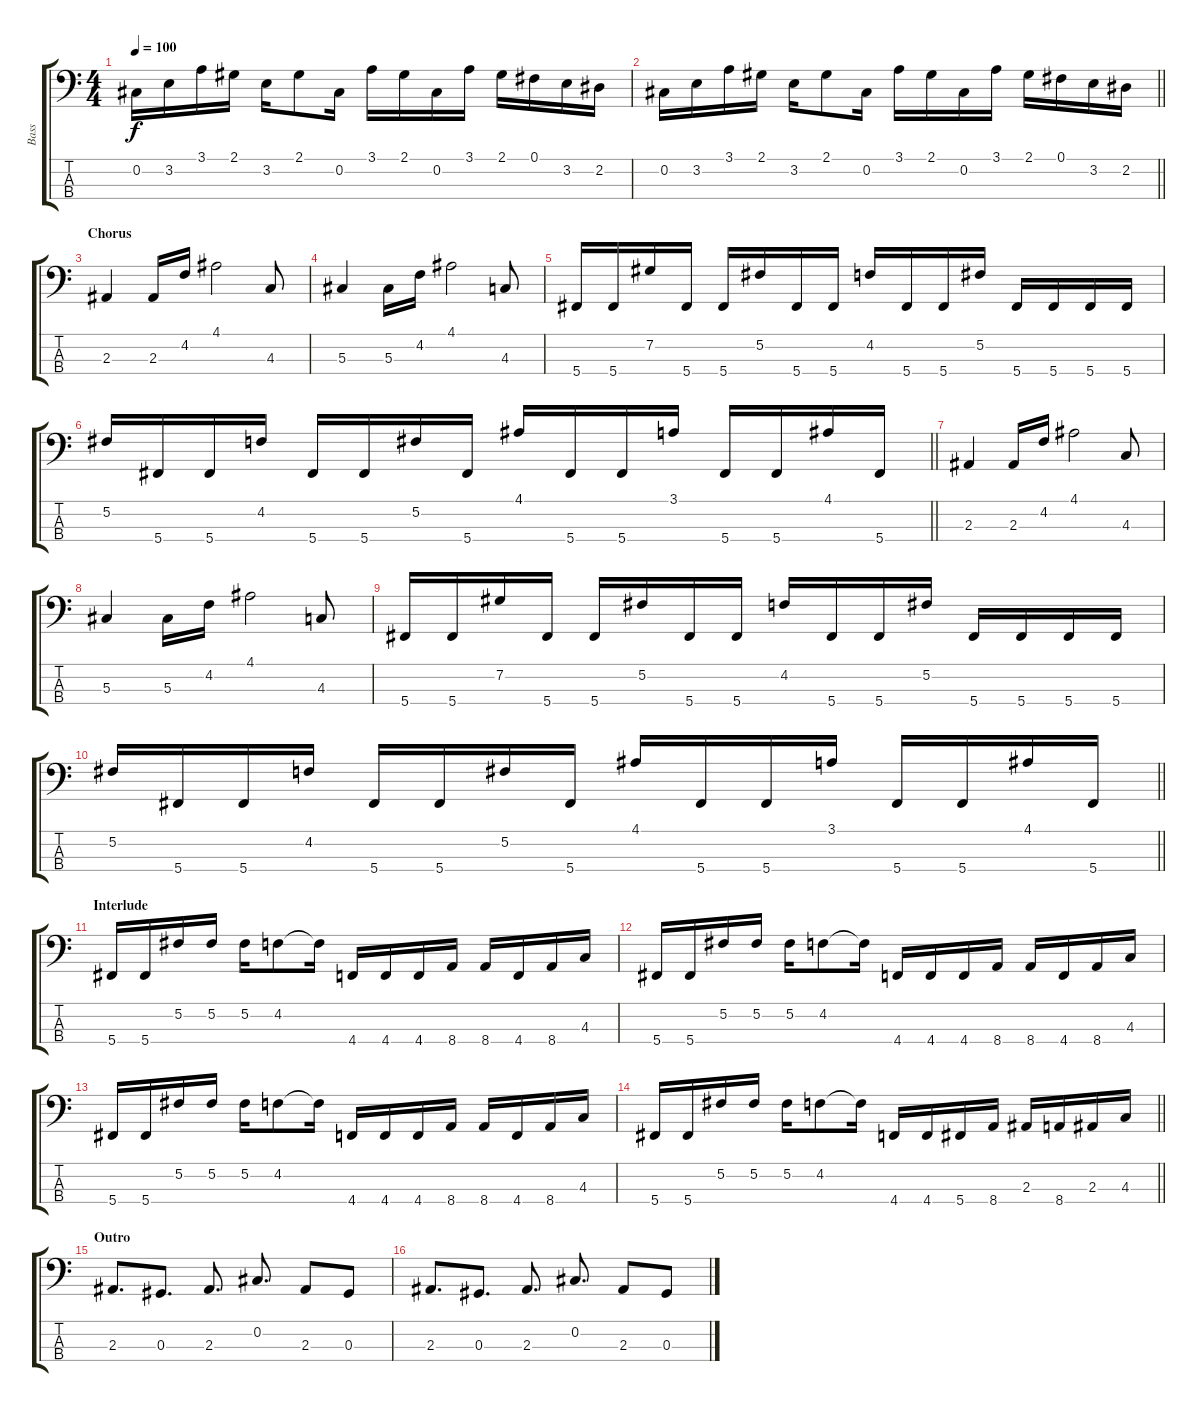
\track ("Bass" "Bass") {instrument electricbassfinger}
\staff {score tabs}
\tuning (Gb2 Db2 Ab1 Db1) {hide}
\ts (4 4)
\tempo 100
\clef f4
\ks c
0.2.16{dy f} 3.2.16 3.1.16 2.1.16 3.2.16 2.1.8 0.2.16 3.1.16 2.1.16 0.2.16 3.1.16 2.1.16 0.1.16 3.2.16 2.2.16 |
\barLineRight lightlight
0.2.16 3.2.16 3.1.16 2.1.16 3.2.16 2.1.8 0.2.16 3.1.16 2.1.16 0.2.16 3.1.16 2.1.16 0.1.16 3.2.16 2.2.16 |
\section ("" "Chorus")
2.3.4 2.3.16 4.2.16 4.1.2 4.3.8 |
5.3.4 5.3.16 4.2.16 4.1.2 4.3.8 |
5.4.16 5.4.16 7.2.16 5.4.16 5.4.16 5.2.16 5.4.16 5.4.16 4.2.16 5.4.16 5.4.16 5.2.16 5.4.16 5.4.16 5.4.16 5.4.16 |
\barLineRight lightlight
5.2.16 5.4.16 5.4.16 4.2.16 5.4.16 5.4.16 5.2.16 5.4.16 4.1.16 5.4.16 5.4.16 3.1.16 5.4.16 5.4.16 4.1.16 5.4.16 |
2.3.4 2.3.16 4.2.16 4.1.2 4.3.8 |
5.3.4 5.3.16 4.2.16 4.1.2 4.3.8 |
5.4.16 5.4.16 7.2.16 5.4.16 5.4.16 5.2.16 5.4.16 5.4.16 4.2.16 5.4.16 5.4.16 5.2.16 5.4.16 5.4.16 5.4.16 5.4.16 |
\barLineRight lightlight
5.2.16 5.4.16 5.4.16 4.2.16 5.4.16 5.4.16 5.2.16 5.4.16 4.1.16 5.4.16 5.4.16 3.1.16 5.4.16 5.4.16 4.1.16 5.4.16 |
\section ("" "Interlude")
5.4.16 5.4.16 5.2.16 5.2.16 5.2.16 4.2.8 4.2{t}.16 4.4.16 4.4.16 4.4.16 8.4.16 8.4.16 4.4.16 8.4.16 4.3.16 |
5.4.16 5.4.16 5.2.16 5.2.16 5.2.16 4.2.8 4.2{t}.16 4.4.16 4.4.16 4.4.16 8.4.16 8.4.16 4.4.16 8.4.16 4.3.16 |
5.4.16 5.4.16 5.2.16 5.2.16 5.2.16 4.2.8 4.2{t}.16 4.4.16 4.4.16 4.4.16 8.4.16 8.4.16 4.4.16 8.4.16 4.3.16 |
\barLineRight lightlight
5.4.16 5.4.16 5.2.16 5.2.16 5.2.16 4.2.8 4.2{t}.16 4.4.16 4.4.16 5.4.16 8.4.16 2.3.16 8.4.16 2.3.16 4.3.16 |
\section ("" "Outro")
2.3.8{d} 0.3.8{d} 2.3.8{d} 0.2.8{d} 2.3.8 0.3.8 |
2.3.8{d} 0.3.8{d} 2.3.8{d} 0.2.8{d} 2.3.8 0.3.8
